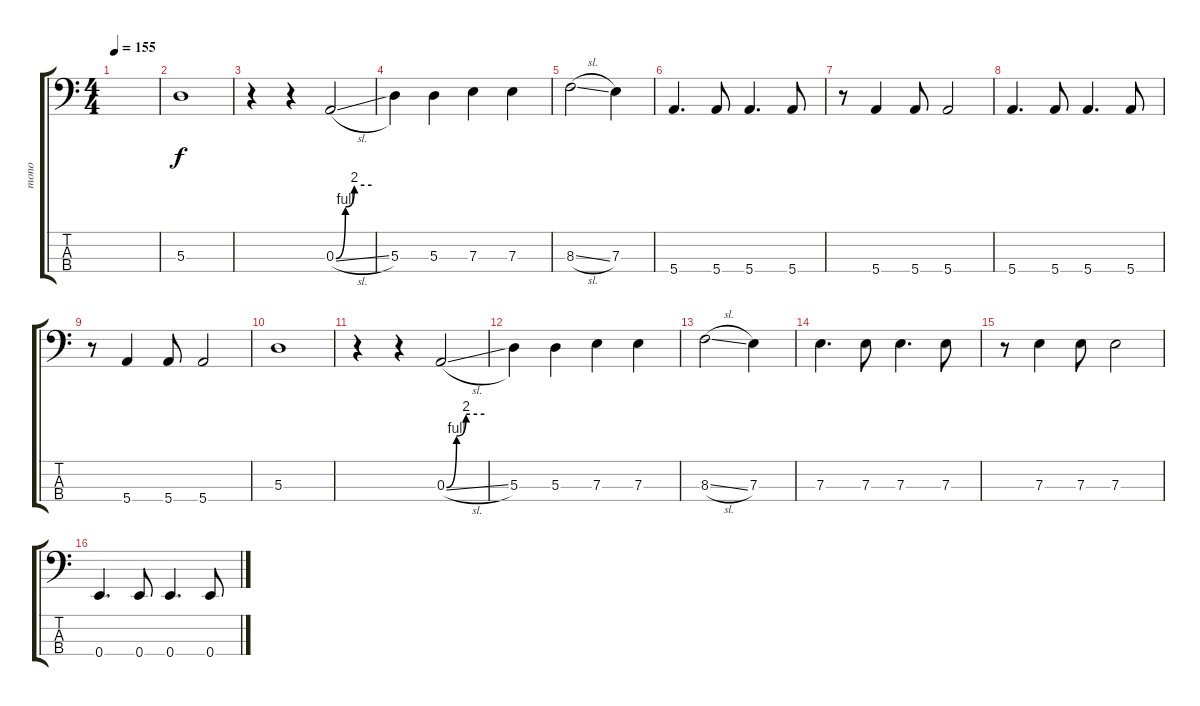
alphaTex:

\track ("mono" "mono") {instrument electricbasspick}
\staff {score tabs}
\tuning (G2 D2 A1 E1) {hide}
\ts (4 4)
\tempo 155
\clef f4
\ks c
|
5.3.1 |
r.4 r.4 0.3{be (custom 0 0 16 4 31 8 60 8) sl}.2 |
5.3.4 5.3.4 7.3.4 7.3.4 |
8.3{sl}.2 7.3.4 |
5.4.4{d} 5.4.8 5.4.4{d} 5.4.8 |
r.8 5.4.4 5.4.8 5.4.2 |
5.4.4{d} 5.4.8 5.4.4{d} 5.4.8 |
r.8 5.4.4 5.4.8 5.4.2 |
5.3.1 |
r.4 r.4 0.3{be (custom 0 0 16 4 31 8 60 8) sl}.2 |
5.3.4 5.3.4 7.3.4 7.3.4 |
8.3{sl}.2 7.3.4 |
7.3.4{d} 7.3.8 7.3.4{d} 7.3.8 |
r.8 7.3.4 7.3.8 7.3.2 |
0.4.4{d} 0.4.8 0.4.4{d} 0.4.8
